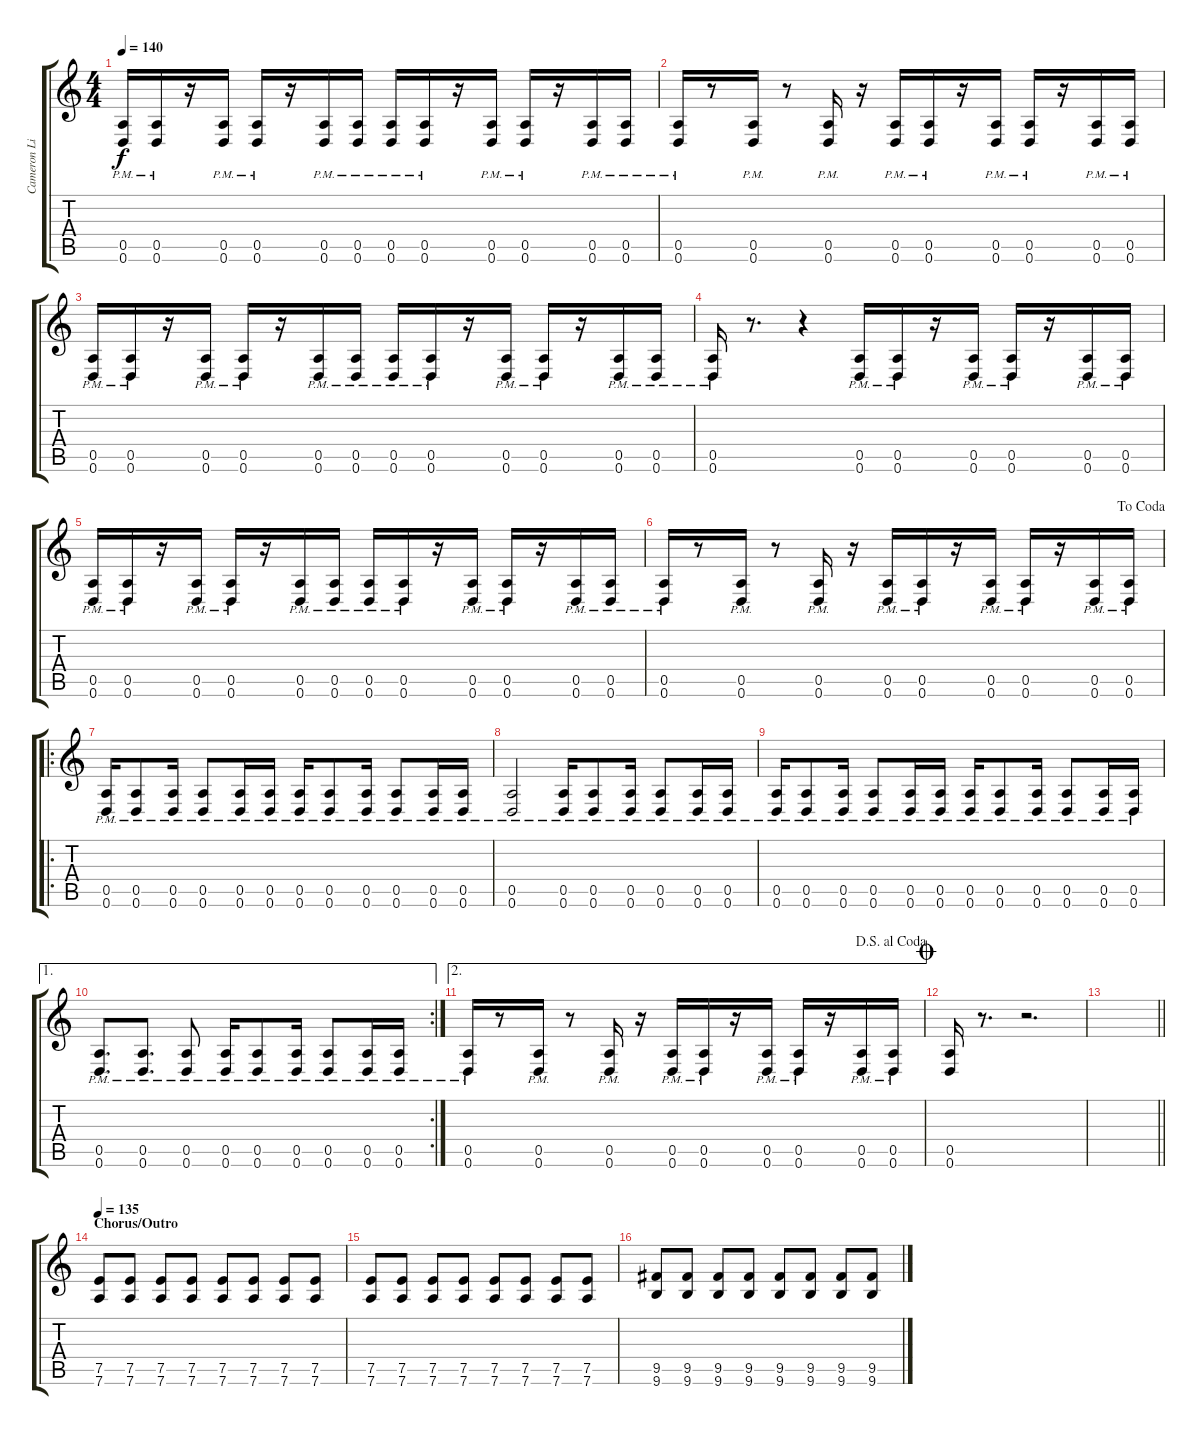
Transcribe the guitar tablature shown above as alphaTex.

\track ("Cameron Liddell" "Cameron Li") {instrument distortionguitar}
\staff {score tabs}
\tuning (E4 B3 G3 D3 A2 D2) {hide}
\ts (4 4)
\tempo 140
\clef g2
\ks c
(0.5{pm} 0.6{pm}).16{dy f} (0.5{pm} 0.6{pm}).16 r.16 (0.5{pm} 0.6{pm}).16 (0.5{pm} 0.6{pm}).16 r.16 (0.5{pm} 0.6{pm}).16 (0.5{pm} 0.6{pm}).16 (0.5{pm} 0.6{pm}).16 (0.5{pm} 0.6{pm}).16 r.16 (0.5{pm} 0.6{pm}).16 (0.5{pm} 0.6{pm}).16 r.16 (0.5{pm} 0.6{pm}).16 (0.5{pm} 0.6{pm}).16 |
(0.5{pm} 0.6{pm}).16 r.8 (0.5{pm} 0.6{pm}).16 r.8 (0.5{pm} 0.6{pm}).16 r.16 (0.5{pm} 0.6{pm}).16 (0.5{pm} 0.6{pm}).16 r.16 (0.5{pm} 0.6{pm}).16 (0.5{pm} 0.6{pm}).16 r.16 (0.5{pm} 0.6{pm}).16 (0.5{pm} 0.6{pm}).16 |
(0.5{pm} 0.6{pm}).16 (0.5{pm} 0.6{pm}).16 r.16 (0.5{pm} 0.6{pm}).16 (0.5{pm} 0.6{pm}).16 r.16 (0.5{pm} 0.6{pm}).16 (0.5{pm} 0.6{pm}).16 (0.5{pm} 0.6{pm}).16 (0.5{pm} 0.6{pm}).16 r.16 (0.5{pm} 0.6{pm}).16 (0.5{pm} 0.6{pm}).16 r.16 (0.5{pm} 0.6{pm}).16 (0.5{pm} 0.6{pm}).16 |
(0.5{pm} 0.6{pm}).16 r.8{d} r.4 (0.5{pm} 0.6{pm}).16 (0.5{pm} 0.6{pm}).16 r.16 (0.5{pm} 0.6{pm}).16 (0.5{pm} 0.6{pm}).16 r.16 (0.5{pm} 0.6{pm}).16 (0.5{pm} 0.6{pm}).16 |
(0.5{pm} 0.6{pm}).16 (0.5{pm} 0.6{pm}).16 r.16 (0.5{pm} 0.6{pm}).16 (0.5{pm} 0.6{pm}).16 r.16 (0.5{pm} 0.6{pm}).16 (0.5{pm} 0.6{pm}).16 (0.5{pm} 0.6{pm}).16 (0.5{pm} 0.6{pm}).16 r.16 (0.5{pm} 0.6{pm}).16 (0.5{pm} 0.6{pm}).16 r.16 (0.5{pm} 0.6{pm}).16 (0.5{pm} 0.6{pm}).16 |
\jump dacoda
(0.5{pm} 0.6{pm}).16 r.8 (0.5{pm} 0.6{pm}).16 r.8 (0.5{pm} 0.6{pm}).16 r.16 (0.5{pm} 0.6{pm}).16 (0.5{pm} 0.6{pm}).16 r.16 (0.5{pm} 0.6{pm}).16 (0.5{pm} 0.6{pm}).16 r.16 (0.5{pm} 0.6{pm}).16 (0.5{pm} 0.6{pm}).16 |
\ro
(0.5{pm} 0.6{pm}).16 (0.5{pm} 0.6{pm}).8 (0.5{pm} 0.6{pm}).16 (0.5{pm} 0.6{pm}).8 (0.5{pm} 0.6{pm}).16 (0.5{pm} 0.6{pm}).16 (0.5{pm} 0.6{pm}).16 (0.5{pm} 0.6{pm}).8 (0.5{pm} 0.6{pm}).16 (0.5{pm} 0.6{pm}).8 (0.5{pm} 0.6{pm}).16 (0.5{pm} 0.6{pm}).16 |
(0.5{pm} 0.6{pm}).2 (0.5{pm} 0.6{pm}).16 (0.5{pm} 0.6{pm}).8 (0.5{pm} 0.6{pm}).16 (0.5{pm} 0.6{pm}).8 (0.5{pm} 0.6{pm}).16 (0.5{pm} 0.6{pm}).16 |
(0.5{pm} 0.6{pm}).16 (0.5{pm} 0.6{pm}).8 (0.5{pm} 0.6{pm}).16 (0.5{pm} 0.6{pm}).8 (0.5{pm} 0.6{pm}).16 (0.5{pm} 0.6{pm}).16 (0.5{pm} 0.6{pm}).16 (0.5{pm} 0.6{pm}).8 (0.5{pm} 0.6{pm}).16 (0.5{pm} 0.6{pm}).8 (0.5{pm} 0.6{pm}).16 (0.5{pm} 0.6{pm}).16 |
\ae 1
\rc 2
(0.5{pm} 0.6{pm}).8{d} (0.5{pm} 0.6{pm}).8{d} (0.5{pm} 0.6{pm}).8 (0.5{pm} 0.6{pm}).16 (0.5{pm} 0.6{pm}).8 (0.5{pm} 0.6{pm}).16 (0.5{pm} 0.6{pm}).8 (0.5{pm} 0.6{pm}).16 (0.5{pm} 0.6{pm}).16 |
\ae 2
\jump dalsegnoalcoda
(0.5{pm} 0.6{pm}).16 r.8 (0.5{pm} 0.6{pm}).16 r.8 (0.5{pm} 0.6{pm}).16 r.16 (0.5{pm} 0.6{pm}).16 (0.5{pm} 0.6{pm}).16 r.16 (0.5{pm} 0.6{pm}).16 (0.5{pm} 0.6{pm}).16 r.16 (0.5{pm} 0.6{pm}).16 (0.5{pm} 0.6{pm}).16 |
\jump coda
(0.5 0.6).16 r.8{d} r.2{d} |
\barLineRight lightlight
|
\section ("" "Chorus/Outro")
\tempo 135
(7.5 7.6).8 (7.5 7.6).8 (7.5 7.6).8 (7.5 7.6).8 (7.5 7.6).8 (7.5 7.6).8 (7.5 7.6).8 (7.5 7.6).8 |
(7.5 7.6).8 (7.5 7.6).8 (7.5 7.6).8 (7.5 7.6).8 (7.5 7.6).8 (7.5 7.6).8 (7.5 7.6).8 (7.5 7.6).8 |
(9.5 9.6).8 (9.5 9.6).8 (9.5 9.6).8 (9.5 9.6).8 (9.5 9.6).8 (9.5 9.6).8 (9.5 9.6).8 (9.5 9.6).8
